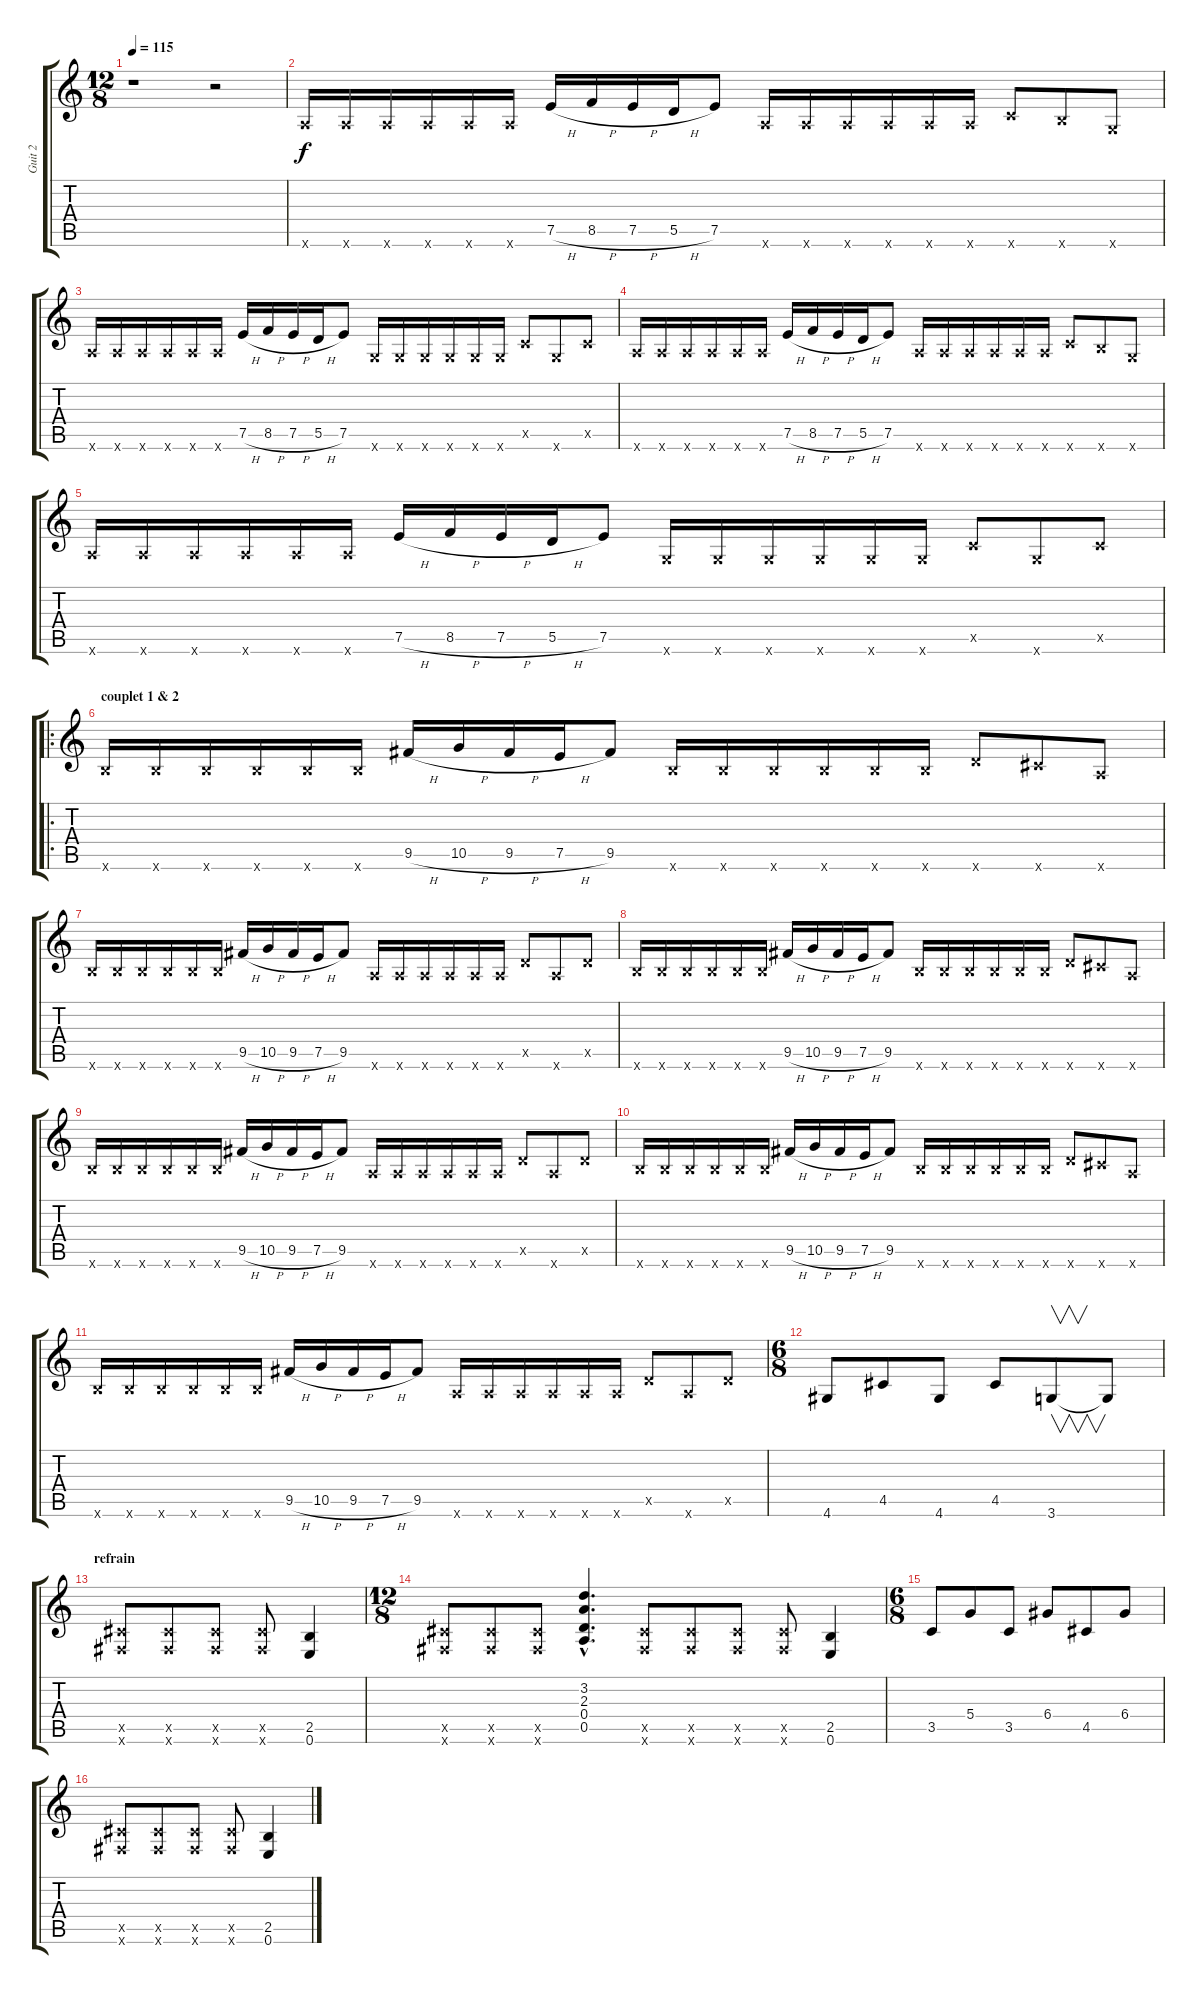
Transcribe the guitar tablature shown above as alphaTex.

\track ("Guit 2" "Guit 2") {instrument overdrivenguitar}
\staff {score tabs}
\tuning (E4 B3 G3 D3 A2 E2) {hide}
\ts (12 8)
\tempo 115
\clef g2
\ks c
r.1{dy f instrument overdrivenguitar} r.2 |
5.6{x}.16 5.6{x}.16 5.6{x}.16 5.6{x}.16 5.6{x}.16 5.6{x}.16 7.5{h}.16 8.5{h}.16 7.5{h}.16 5.5{h}.16 7.5.8 5.6{x}.16 5.6{x}.16 5.6{x}.16 5.6{x}.16 5.6{x}.16 5.6{x}.16 8.6{x}.8 7.6{x}.8 3.6{x}.8 |
5.6{x}.16 5.6{x}.16 5.6{x}.16 5.6{x}.16 5.6{x}.16 5.6{x}.16 7.5{h}.16 8.5{h}.16 7.5{h}.16 5.5{h}.16 7.5.8 3.6{x}.16 3.6{x}.16 3.6{x}.16 3.6{x}.16 3.6{x}.16 3.6{x}.16 3.5{x}.8 3.6{x}.8 3.5{x}.8 |
5.6{x}.16 5.6{x}.16 5.6{x}.16 5.6{x}.16 5.6{x}.16 5.6{x}.16 7.5{h}.16 8.5{h}.16 7.5{h}.16 5.5{h}.16 7.5.8 5.6{x}.16 5.6{x}.16 5.6{x}.16 5.6{x}.16 5.6{x}.16 5.6{x}.16 8.6{x}.8 7.6{x}.8 3.6{x}.8 |
5.6{x}.16 5.6{x}.16 5.6{x}.16 5.6{x}.16 5.6{x}.16 5.6{x}.16 7.5{h}.16 8.5{h}.16 7.5{h}.16 5.5{h}.16 7.5.8 3.6{x}.16 3.6{x}.16 3.6{x}.16 3.6{x}.16 3.6{x}.16 3.6{x}.16 3.5{x}.8 3.6{x}.8 3.5{x}.8 |
\ro
\section ("" "couplet 1 & 2")
7.6{x}.16 7.6{x}.16 7.6{x}.16 7.6{x}.16 7.6{x}.16 7.6{x}.16 9.5{h}.16 10.5{h}.16 9.5{h}.16 7.5{h}.16 9.5.8 7.6{x}.16 7.6{x}.16 7.6{x}.16 7.6{x}.16 7.6{x}.16 7.6{x}.16 10.6{x}.8 9.6{x}.8 5.6{x}.8 |
7.6{x}.16 7.6{x}.16 7.6{x}.16 7.6{x}.16 7.6{x}.16 7.6{x}.16 9.5{h}.16 10.5{h}.16 9.5{h}.16 7.5{h}.16 9.5.8 5.6{x}.16 5.6{x}.16 5.6{x}.16 5.6{x}.16 5.6{x}.16 5.6{x}.16 5.5{x}.8 5.6{x}.8 5.5{x}.8 |
7.6{x}.16 7.6{x}.16 7.6{x}.16 7.6{x}.16 7.6{x}.16 7.6{x}.16 9.5{h}.16 10.5{h}.16 9.5{h}.16 7.5{h}.16 9.5.8 7.6{x}.16 7.6{x}.16 7.6{x}.16 7.6{x}.16 7.6{x}.16 7.6{x}.16 10.6{x}.8 9.6{x}.8 5.6{x}.8 |
7.6{x}.16 7.6{x}.16 7.6{x}.16 7.6{x}.16 7.6{x}.16 7.6{x}.16 9.5{h}.16 10.5{h}.16 9.5{h}.16 7.5{h}.16 9.5.8 5.6{x}.16 5.6{x}.16 5.6{x}.16 5.6{x}.16 5.6{x}.16 5.6{x}.16 5.5{x}.8 5.6{x}.8 5.5{x}.8 |
7.6{x}.16 7.6{x}.16 7.6{x}.16 7.6{x}.16 7.6{x}.16 7.6{x}.16 9.5{h}.16 10.5{h}.16 9.5{h}.16 7.5{h}.16 9.5.8 7.6{x}.16 7.6{x}.16 7.6{x}.16 7.6{x}.16 7.6{x}.16 7.6{x}.16 10.6{x}.8 9.6{x}.8 5.6{x}.8 |
7.6{x}.16 7.6{x}.16 7.6{x}.16 7.6{x}.16 7.6{x}.16 7.6{x}.16 9.5{h}.16 10.5{h}.16 9.5{h}.16 7.5{h}.16 9.5.8 5.6{x}.16 5.6{x}.16 5.6{x}.16 5.6{x}.16 5.6{x}.16 5.6{x}.16 5.5{x}.8 5.6{x}.8 5.5{x}.8 |
\ts (6 8)
4.6.8 4.5.8 4.6.8 4.5.8 3.6.8{v} 3.6{t}.8 |
\section ("" "refrain")
(4.5{x} 2.6{x}).8 (4.5{x} 2.6{x}).8 (4.5{x} 2.6{x}).8 (4.5{x} 2.6{x}).8 (2.5 0.6).4 |
\ts (12 8)
(4.5{x} 2.6{x}).8 (4.5{x} 2.6{x}).8 (4.5{x} 2.6{x}).8 (3.2{hac} 2.3{hac} 0.4{hac} 0.5{hac}).4{d} (4.5{x} 2.6{x}).8 (4.5{x} 2.6{x}).8 (4.5{x} 2.6{x}).8 (4.5{x} 2.6{x}).8 (2.5 0.6).4 |
\ts (6 8)
3.5.8 5.4.8 3.5.8 6.4.8 4.5.8 6.4.8 |
(4.5{x} 2.6{x}).8 (4.5{x} 2.6{x}).8 (4.5{x} 2.6{x}).8 (4.5{x} 2.6{x}).8 (2.5 0.6).4
